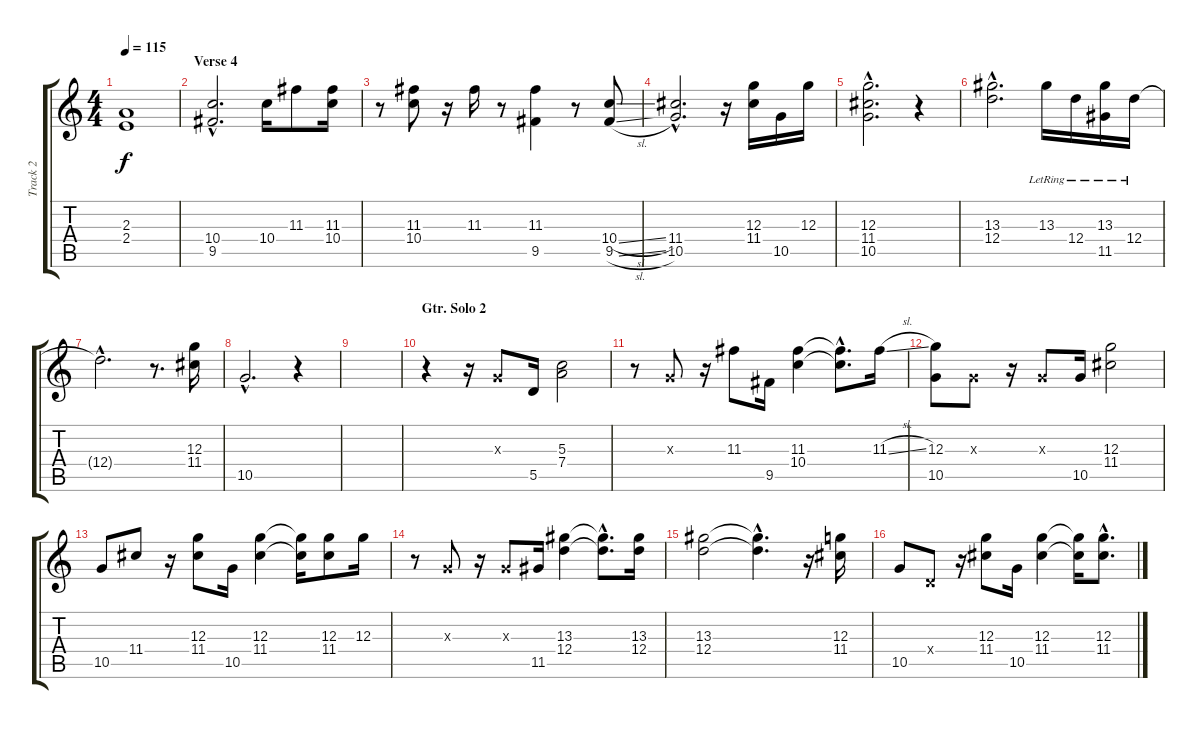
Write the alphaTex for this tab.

\track ("Track 2" "Track 2") {instrument electricguitarjazz}
\staff {score tabs}
\tuning (E4 B3 G3 D3 A2 E2) {hide}
\ts (4 4)
\tempo 115
\clef g2
\ks c
(2.3 2.4).1{dy f} |
\section ("" "Verse 4")
(10.4{hac} 9.5{hac}).2{d} 10.4.16 11.3.8 (11.3 10.4).16 |
r.8 (11.3 10.4).8 r.16 11.3.16 r.8 (11.3 9.5).4 r.8 (10.4{sl} 9.5{sl}).8 |
(11.4{hac} 10.5{hac}).2{d} r.16 (12.3 11.4).16 10.5.16 12.3.16 |
(12.3{hac} 11.4{hac} 10.5{hac}).2{d} r.4 |
(13.3{hac} 12.4{hac}).2{d} 13.3{lr}.16 12.4{lr}.16 (13.3{lr} 11.5{lr}).16 12.4{lr}.16 |
12.4{hac t}.2{d} r.8{d} (12.3 11.4).16 |
10.5{hac}.2{d} r.4 |
|
\section ("" "Gtr. Solo 2")
r.4 r.16 0.3{x}.8 5.5.16 (5.3 7.4).2 |
r.8 0.3{x}.8 r.16 11.3.8 9.5.16 (11.3 10.4).4 (11.3{hac t} 10.4{hac t}).8{d} 11.3{sl}.16 |
(12.3 10.5).8 0.3{x}.8 r.16 0.3{x}.8 10.5.16 (12.3 11.4).2 |
10.5.8 11.4.8 r.16 (12.3 11.4).8 10.5.16 (12.3 11.4).4 (12.3{t} 11.4{t}).16 (12.3 11.4).8 12.3.16 |
r.8 0.3{x}.8 r.16 0.3{x}.8 11.5.16 (13.3 12.4).4 (13.3{hac t} 12.4{hac t}).8{d} (13.3 12.4).16 |
(13.3 12.4).2 (13.3{hac t} 12.4{hac t}).4{d} r.16 (12.3 11.4).16 |
10.5.8 0.4{x}.8 r.16 (12.3 11.4).8 10.5.16 (12.3 11.4).4 (12.3{t} 11.4{t}).16 (12.3{hac} 11.4{hac}).8{d}
